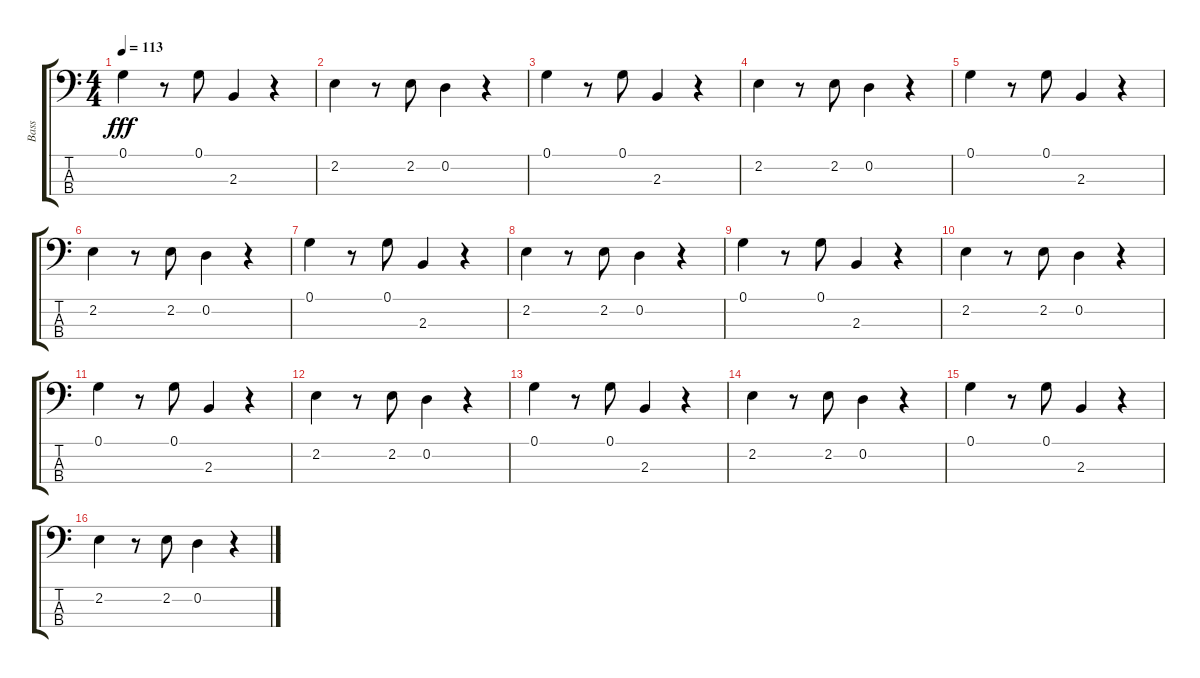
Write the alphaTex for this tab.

\track (" Bass" " Bass") {instrument acousticbass}
\staff {score tabs}
\tuning (G2 D2 A1 E1) {hide}
\ts (4 4)
\tempo 113
\clef f4
\ks c
0.1.4{dy fff} r.8 0.1.8 2.3.4 r.4 |
2.2.4 r.8 2.2.8 0.2.4 r.4 |
0.1.4 r.8 0.1.8 2.3.4 r.4 |
2.2.4 r.8 2.2.8 0.2.4 r.4 |
0.1.4 r.8 0.1.8 2.3.4 r.4 |
2.2.4 r.8 2.2.8 0.2.4 r.4 |
0.1.4 r.8 0.1.8 2.3.4 r.4 |
2.2.4 r.8 2.2.8 0.2.4 r.4 |
0.1.4 r.8 0.1.8 2.3.4 r.4 |
2.2.4 r.8 2.2.8 0.2.4 r.4 |
0.1.4 r.8 0.1.8 2.3.4 r.4 |
2.2.4 r.8 2.2.8 0.2.4 r.4 |
0.1.4 r.8 0.1.8 2.3.4 r.4 |
2.2.4 r.8 2.2.8 0.2.4 r.4 |
0.1.4 r.8 0.1.8 2.3.4 r.4 |
2.2.4 r.8 2.2.8 0.2.4 r.4
